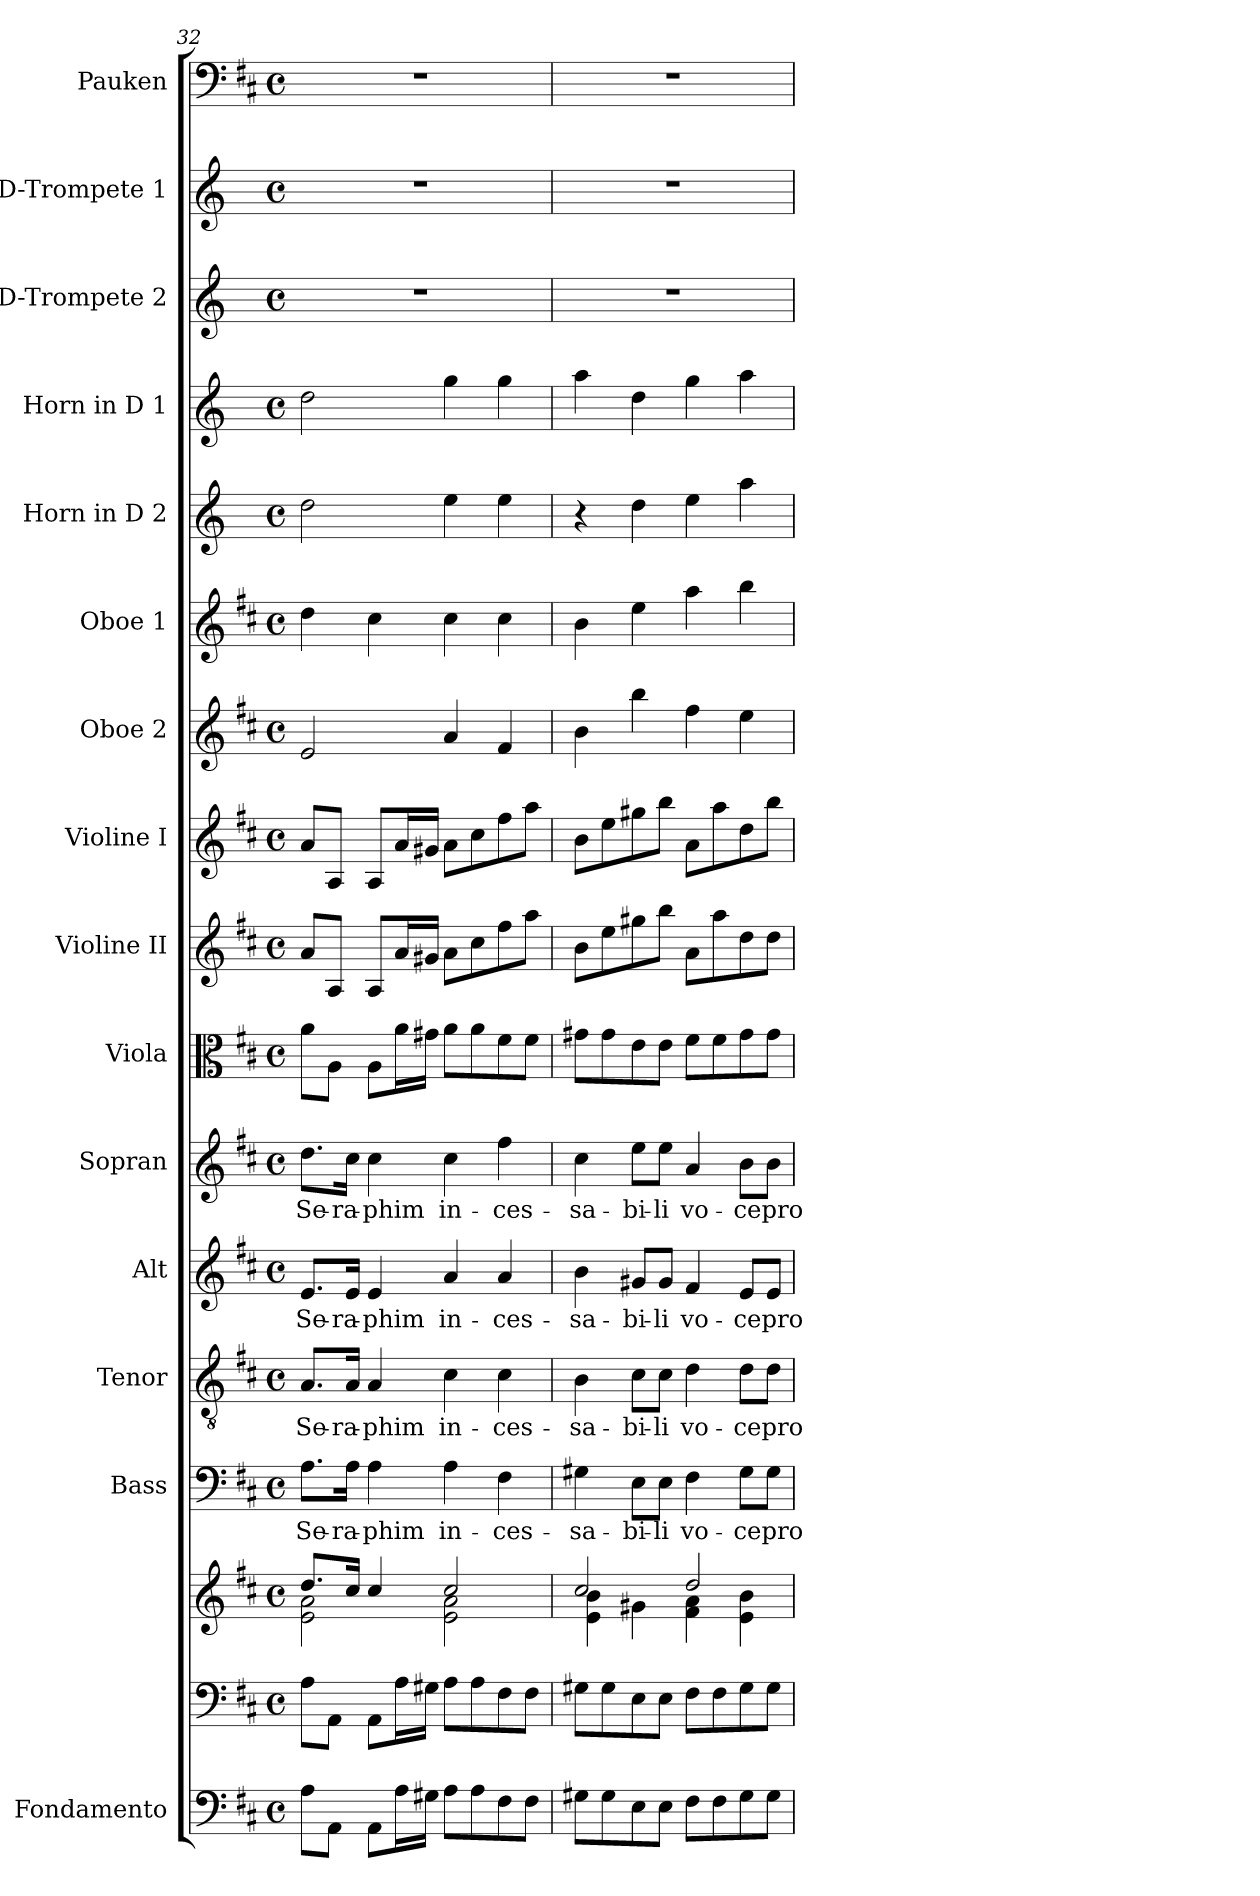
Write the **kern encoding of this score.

**kern	**kern	**kern	**kern	**text	**kern	**text	**kern	**text	**kern	**text	**kern	**kern	**kern	**kern	**kern	**kern	**kern	**kern	**kern	**kern
*part16	*part15	*part15	*part14	*part14	*part13	*part13	*part12	*part12	*part11	*part11	*part10	*part9	*part8	*part7	*part6	*part5	*part4	*part3	*part2	*part1
*staff17	*staff16	*staff15	*staff14	*staff14	*staff13	*staff13	*staff12	*staff12	*staff11	*staff11	*staff10	*staff9	*staff8	*staff7	*staff6	*staff5	*staff4	*staff3	*staff2	*staff1
*I"Fondamento	*	*	*I"Bass	*	*I"Tenor	*	*I"Alt	*	*I"Sopran	*	*I"Viola	*I"Violine II	*I"Violine I	*I"Oboe 2	*I"Oboe 1	*I"Horn in D 2	*I"Horn in D 1	*I"D-Trompete 2	*I"D-Trompete 1	*I"Pauken
*I'F.	*	*	*I'B.	*	*I'T.	*	*I'A.	*	*I'S.	*	*I'Vla.	*I'Vl. II	*I'Vl. I	*I'Ob. 2	*I'Ob. 1	*	*	*I'D Trp. 2	*I'D Trp. 1	*I'Pk.
*clefF4	*clefF4	*clefG2	*clefF4	*	*clefGv2	*	*clefG2	*	*clefG2	*	*clefC3	*clefG2	*clefG2	*clefG2	*clefG2	*clefG2	*clefG2	*clefG2	*clefG2	*clefF4
*ITrd7c12	*	*	*	*	*	*	*	*	*	*	*	*	*	*	*	*ITrd6c10	*ITrd6c10	*ITrd-1c-2	*ITrd-1c-2	*
*k[f#c#]	*k[f#c#]	*k[f#c#]	*k[f#c#]	*	*k[f#c#]	*	*k[f#c#]	*	*k[f#c#]	*	*k[f#c#]	*k[f#c#]	*k[f#c#]	*k[f#c#]	*k[f#c#]	*k[f#c#]	*k[f#c#]	*k[f#c#]	*k[f#c#]	*k[f#c#]
*D:	*D:	*D:	*D:	*	*D:	*	*D:	*	*D:	*	*D:	*D:	*D:	*D:	*D:	*D:	*D:	*D:	*D:	*D:
*M4/4	*M4/4	*M4/4	*M4/4	*	*M4/4	*	*M4/4	*	*M4/4	*	*M4/4	*M4/4	*M4/4	*M4/4	*M4/4	*M4/4	*M4/4	*M4/4	*M4/4	*M4/4
*met(c)	*met(c)	*met(c)	*met(c)	*	*met(c)	*	*met(c)	*	*met(c)	*	*met(c)	*met(c)	*met(c)	*met(c)	*met(c)	*met(c)	*met(c)	*met(c)	*met(c)	*met(c)
=32	=32	=32	=32	=32	=32	=32	=32	=32	=32	=32	=32	=32	=32	=32	=32	=32	=32	=32	=32	=32
*	*	*^	*	*	*	*	*	*	*	*	*	*	*	*	*	*	*	*	*	*
!	!	!	!	!	!LO:LY:b	!	!LO:LY:b	!	!LO:LY:b	!	!LO:LY:b	!	!	!	!	!	!	!	!	!	!
8AA\L	8A\L	8.dd/L	2e\ 2a\	8.A\L	Se-	8.A/L	Se-	8.e/L	Se-	8.dd\L	Se-	8a\L	8a/L	8a/L	2e/	4dd\	2e\	2e\	1r	1r	1r
8AAA\J	8AA\J	.	.	.	.	.	.	.	.	.	.	8A\J	8A/J	8A/J	.	.	.	.	.	.	.
!	!	!	!	!	!LO:LY:b	!	!LO:LY:b	!	!LO:LY:b	!	!LO:LY:b	!	!	!	!	!	!	!	!	!	!
.	.	16cc#/Jk	.	16A\Jk	-ra-	16A/Jk	-ra-	16e/Jk	-ra-	16cc#\Jk	-ra-	.	.	.	.	.	.	.	.	.	.
!	!	!	!	!	!LO:LY:b	!	!LO:LY:b	!	!LO:LY:b	!	!LO:LY:b	!	!	!	!	!	!	!	!	!	!
8AAA\L	8AA\L	4cc#/	.	4A\	-phim	4A/	-phim	4e/	-phim	4cc#\	-phim	8A\L	8A/L	8A/L	.	4cc#\	.	.	.	.	.
16AA\L	16A\L	.	.	.	.	.	.	.	.	.	.	16a\L	16a/L	16a/L	.	.	.	.	.	.	.
16GG#X\JJ	16G#X\JJ	.	.	.	.	.	.	.	.	.	.	16g#X\JJ	16g#X/JJ	16g#X/JJ	.	.	.	.	.	.	.
!	!	!	!	!	!LO:LY:b	!	!LO:LY:b	!	!LO:LY:b	!	!LO:LY:b	!	!	!	!	!	!	!	!	!	!
8AA\L	8A\L	2cc#/	2e\ 2a\	4A\	in-	4c#\	in-	4a/	in-	4cc#\	in-	8a\L	8a\L	8a\L	4a/	4cc#\	4f#\	4a\	.	.	.
8AA\	8A\	.	.	.	.	.	.	.	.	.	.	8a\	8cc#\	8cc#\	.	.	.	.	.	.	.
!	!	!	!	!	!LO:LY:b	!	!LO:LY:b	!	!LO:LY:b	!	!LO:LY:b	!	!	!	!	!	!	!	!	!	!
8FF#\	8F#\	.	.	4F#\	-ces-	4c#\	-ces-	4a/	-ces-	4ff#\	-ces-	8f#\	8ff#\	8ff#\	4f#/	4cc#\	4f#\	4a\	.	.	.
8FF#\J	8F#\J	.	.	.	.	.	.	.	.	.	.	8f#\J	8aa\J	8aa\J	.	.	.	.	.	.	.
!!LO:PB:g=z
=33	=33	=33	=33	=33	=33	=33	=33	=33	=33	=33	=33	=33	=33	=33	=33	=33	=33	=33	=33	=33	=33
!	!	!	!	!	!LO:LY:b	!	!LO:LY:b	!	!LO:LY:b	!	!LO:LY:b	!	!	!	!	!	!	!	!	!	!
8GG#X\L	8G#X\L	2cc#/	4e\ 4b\	4G#X\	-sa-	4B\	-sa-	4b\	-sa-	4cc#\	-sa-	8g#X\L	8b\L	8b\L	4b\	4b\	4r	4b\	1r	1r	1r
8GG#\	8G#\	.	.	.	.	.	.	.	.	.	.	8g#\	8ee\	8ee\	.	.	.	.	.	.	.
!	!	!	!	!	!LO:LY:b	!	!LO:LY:b	!	!LO:LY:b	!	!LO:LY:b	!	!	!	!	!	!	!	!	!	!
8EE\	8E\	.	4g#X\	8E\L	-bi-	8c#\L	-bi-	8g#X/L	-bi-	8ee\L	-bi-	8e\	8gg#X\	8gg#X\	4bb\	4ee\	4e\	4e\	.	.	.
!	!	!	!	!	!LO:LY:b	!	!LO:LY:b	!	!LO:LY:b	!	!LO:LY:b	!	!	!	!	!	!	!	!	!	!
8EE\J	8E\J	.	.	8E\J	-li	8c#\J	-li	8g#/J	-li	8ee\J	-li	8e\J	8bb\J	8bb\J	.	.	.	.	.	.	.
!	!	!	!	!	!LO:LY:b	!	!LO:LY:b	!	!LO:LY:b	!	!LO:LY:b	!	!	!	!	!	!	!	!	!	!
8FF#\L	8F#\L	2dd/	4f#\ 4a\	4F#\	vo-	4d\	vo-	4f#/	vo-	4a/	vo-	8f#\L	8a\L	8a\L	4ff#\	4aa\	4f#\	4a\	.	.	.
8FF#\	8F#\	.	.	.	.	.	.	.	.	.	.	8f#\	8aa\	8aa\	.	.	.	.	.	.	.
!	!	!	!	!	!LO:LY:b	!	!LO:LY:b	!	!LO:LY:b	!	!LO:LY:b	!	!	!	!	!	!	!	!	!	!
8GG#\	8G#\	.	4e\ 4b\	8G#\L	-ce	8d\L	-ce	8e/L	-ce	8b\L	-ce	8g#\	8dd\	8dd\	4ee\	4bb\	4b\	4b\	.	.	.
!	!	!	!	!	!LO:LY:b	!	!LO:LY:b	!	!LO:LY:b	!	!LO:LY:b	!	!	!	!	!	!	!	!	!	!
8GG#\J	8G#\J	.	.	8G#\J	pro-	8d\J	pro-	8e/J	pro-	8b\J	pro-	8g#\J	8dd\J	8bb\J	.	.	.	.	.	.	.
*	*	*v	*v	*	*	*	*	*	*	*	*	*	*	*	*	*	*	*	*	*	*
=	=	=	=	=	=	=	=	=	=	=	=	=	=	=	=	=	=	=	=	=
*-	*-	*-	*-	*-	*-	*-	*-	*-	*-	*-	*-	*-	*-	*-	*-	*-	*-	*-	*-	*-
